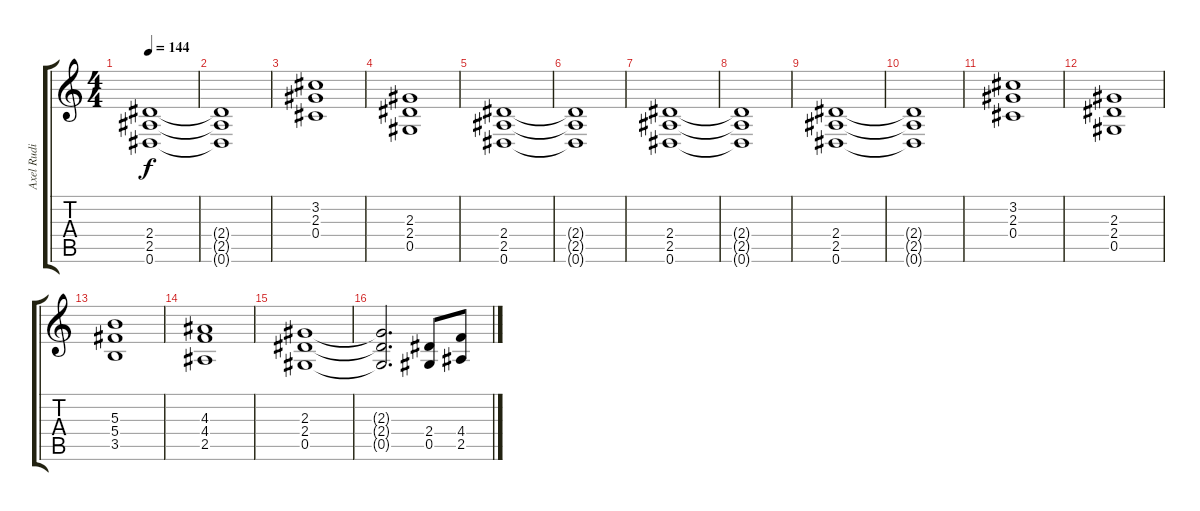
\track ("Axel Rudi Pell" "Axel Rudi ") {instrument distortionguitar}
\staff {score tabs}
\tuning (Eb4 Bb3 Gb3 Db3 Ab2 Eb2) {hide}
\ts (4 4)
\tempo 144
\clef g2
\ks c
(2.4 2.5 0.6).1{dy f} |
(2.4{t} 2.5{t} 0.6{t}).1 |
(3.2 2.3 0.4).1 |
(2.3 2.4 0.5).1 |
(2.4 2.5 0.6).1{volume 10} |
(2.4{t} 2.5{t} 0.6{t}).1 |
(2.4 2.5 0.6).1 |
(2.4{t} 2.5{t} 0.6{t}).1 |
(2.4 2.5 0.6).1 |
(2.4{t} 2.5{t} 0.6{t}).1 |
(3.2 2.3 0.4).1 |
(2.3 2.4 0.5).1 |
(5.3 5.4 3.5).1 |
(4.3 4.4 2.5).1 |
(2.3 2.4 0.5).1 |
(2.3{t} 2.4{t} 0.5{t}).2{d} (2.4 0.5).8 (4.4 2.5).8
